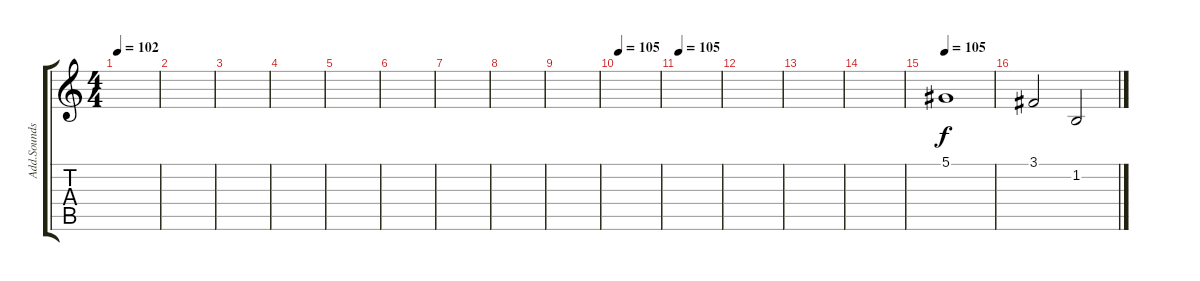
\track ("Add.Sounds 1" "Add.Sounds") {instrument synthstrings1}
\staff {score tabs}
\tuning (Eb4 Bb3 Gb3 Db3 Ab2 Db2) {hide}
\ts (4 4)
\tempo 102
\clef g2
\ks c
|
|
|
|
|
|
|
|
|
\tempo 105
|
\tempo 105
|
|
|
|
\tempo 105
5.1.1{volume 16 instrument synthstrings1} |
3.1.2 1.2.2
